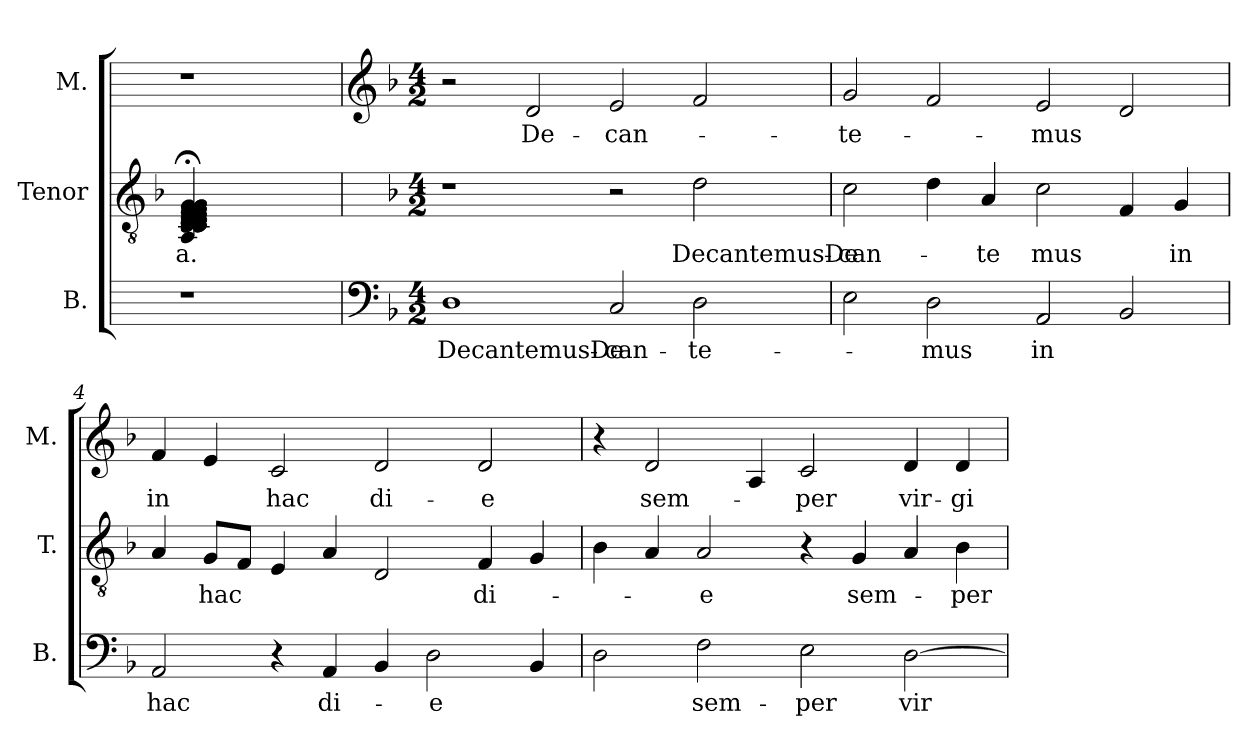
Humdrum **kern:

**kern	**text	**kern	**text	**kern	**text
*part3	*part3	*part2	*part2	*part1	*part1
*staff3	*staff3	*staff2	*staff2	*staff1	*staff1
*I"B.	*	*I"Tenor	*	*I"M.	*
*I'B.	*	*I'T.	*	*I'M.	*
!!LO:PB:g=z
*stria5	*	*stria5	*	*stria5	*
*	*	*clefGv2	*	*	*
*	*	*k[b-]	*	*	*
*	*	*F:	*	*	*
=1	=1	=1	=1	=1	=1
!	!	!	!LO:LY:b:cj	!	!
1r	.	(<(<(<(<4D/;< 4E/;< 4F/;< 4G/;< 4G/;< 4E/;< 4D/;< 4E/;< 4C/;< 4D/;< 4D/;< 4D/;< 4AA/;< 4C/;< 4D/;< 4F/;< 4G/;< 4F/;< 4D/;< 4C/;< 4E/;< 4D/;< 4F/;< 4D/;< 4C/;< 4D/;< 4D/;<	-a.	1r	.
.	.	2.ryy	.	.	.
!!LO:LB:g=z
=2	=2	=2	=2	=2	=2
*clefF4	*	*	*	*clefG2	*
*k[b-]	*	*	*	*k[b-]	*
*F:	*	*	*	*F:	*
*M4/2	*	*M4/2	*	*M4/2	*
!	!LO:LY:b:rj	!	!	!	!
1D	DecantemusDe-	1r	.	2r	.
!	!	!	!	!	!LO:LY:b:cj
.	.	.	.	2d/	De-
!	!LO:LY:b:cj	!	!	!	!LO:LY:b
2C/	-can-	2r	.	2e/	-can-
!	!LO:LY:b:cj	!	!LO:LY:b:rj	!	!
2D\	-te-	2d\	DecantemusDe-	2f/	.
=3	=3	=3	=3	=3	=3
!	!	!	!LO:LY:b	!	!LO:LY:b:cj
2E\	.	2c\	-can-	2g/	-te-
!	!LO:LY:b:cj	!	!	!	!
2D\	-mus	4d\	.	2f/	.
!	!	!	!LO:LY:b:cj	!	!
.	.	4A/	-te	.	.
!	!LO:LY:b:cj	!	!LO:LY:b	!	!LO:LY:b
2AA/	in	2c\	mus	2e/	-mus
2BB-/	.	4F/	.	2d/	.
!	!	!	!LO:LY:b:cj	!	!
.	.	4G/	in	.	.
=4	=4	=4	=4	=4	=4
!	!LO:LY:b:cj	!	!	!	!LO:LY:b:cj
2AA/	hac	4A/	.	4f/	in
!	!	!	!LO:LY:b	!	!
.	.	8G/L	hac	4e/	.
.	.	8F/J	.	.	.
!	!	!	!	!	!LO:LY:b:cj
4r	.	4E/	.	2c/	hac
!	!LO:LY:b:cj	!	!	!	!
4AA/	di-	4A/	.	.	.
!	!	!	!	!	!LO:LY:b:cj
4BB-/	.	2D/	.	2d/	di-
!	!LO:LY:b:rj	!	!	!	!
2D\	-e	.	.	.	.
!	!	!	!LO:LY:b:cj	!	!LO:LY:b:cj
.	.	4F/	di-	2d/	-e
4BB-/	.	4G/	.	.	.
=5	=5	=5	=5	=5	=5
2D\	.	4B-\	.	4r	.
!	!	!	!	!	!LO:LY:b
.	.	4A/	.	2d/	sem-
!	!LO:LY:b:cj	!	!LO:LY:b:cj	!	!
2F\	sem-	2A/	-e	.	.
.	.	.	.	4A/	.
!	!LO:LY:b:cj	!	!	!	!LO:LY:b:cj
2E\	-per	4r	.	2c/	-per
!	!	!	!LO:LY:b	!	!
.	.	4G/	sem-	.	.
!	!LO:LY:b:cj	!	!	!	!LO:LY:b
[<2D\	vir-	4A/	.	4d/	vir-
!	!	!	!LO:LY:b	!	!LO:LY:b:rj
.	.	4B-\	-per	4d/	-gi-
=	=	=	=	=	=
*-	*-	*-	*-	*-	*-
